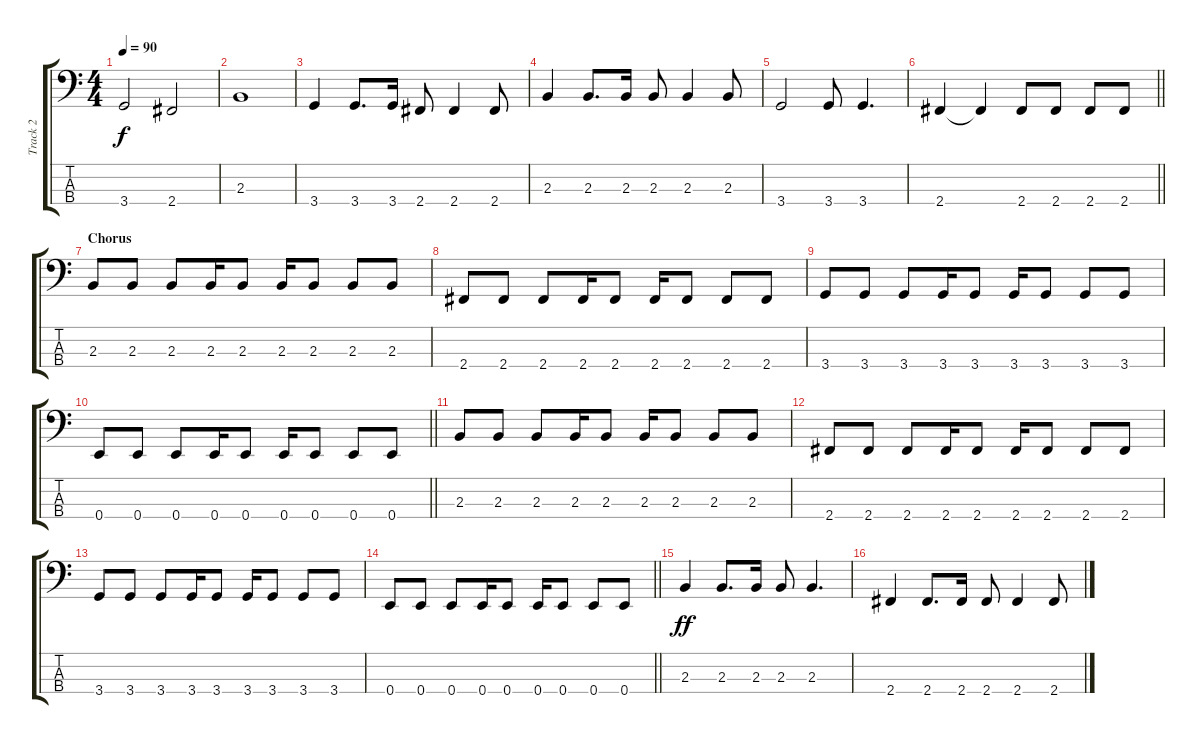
\track ("Track 2" "Track 2") {instrument electricbassfinger}
\staff {score tabs}
\tuning (G2 D2 A1 E1) {hide}
\ts (4 4)
\tempo 90
\clef f4
\ks c
3.4.2{dy f} 2.4.2 |
2.3.1 |
3.4.4 3.4.8{d} 3.4.16 2.4.8 2.4.4 2.4.8 |
2.3.4 2.3.8{d} 2.3.16 2.3.8 2.3.4 2.3.8 |
3.4.2 3.4.8 3.4.4{d} |
\barLineRight lightlight
2.4.4 2.4{t}.4 2.4.8 2.4.8 2.4.8 2.4.8 |
\section ("" "Chorus")
2.3.8 2.3.8 2.3.8 2.3.16 2.3.8 2.3.16 2.3.8 2.3.8 2.3.8 |
2.4.8 2.4.8 2.4.8 2.4.16 2.4.8 2.4.16 2.4.8 2.4.8 2.4.8 |
3.4.8 3.4.8 3.4.8 3.4.16 3.4.8 3.4.16 3.4.8 3.4.8 3.4.8 |
\barLineRight lightlight
0.4.8 0.4.8 0.4.8 0.4.16 0.4.8 0.4.16 0.4.8 0.4.8 0.4.8 |
2.3.8 2.3.8 2.3.8 2.3.16 2.3.8 2.3.16 2.3.8 2.3.8 2.3.8 |
2.4.8 2.4.8 2.4.8 2.4.16 2.4.8 2.4.16 2.4.8 2.4.8 2.4.8 |
3.4.8 3.4.8 3.4.8 3.4.16 3.4.8 3.4.16 3.4.8 3.4.8 3.4.8 |
\barLineRight lightlight
0.4.8 0.4.8 0.4.8 0.4.16 0.4.8 0.4.16 0.4.8 0.4.8 0.4.8 |
2.3.4{dy ff} 2.3.8{d} 2.3.16 2.3.8 2.3.4{d} |
2.4.4 2.4.8{d} 2.4.16 2.4.8 2.4.4 2.4.8
